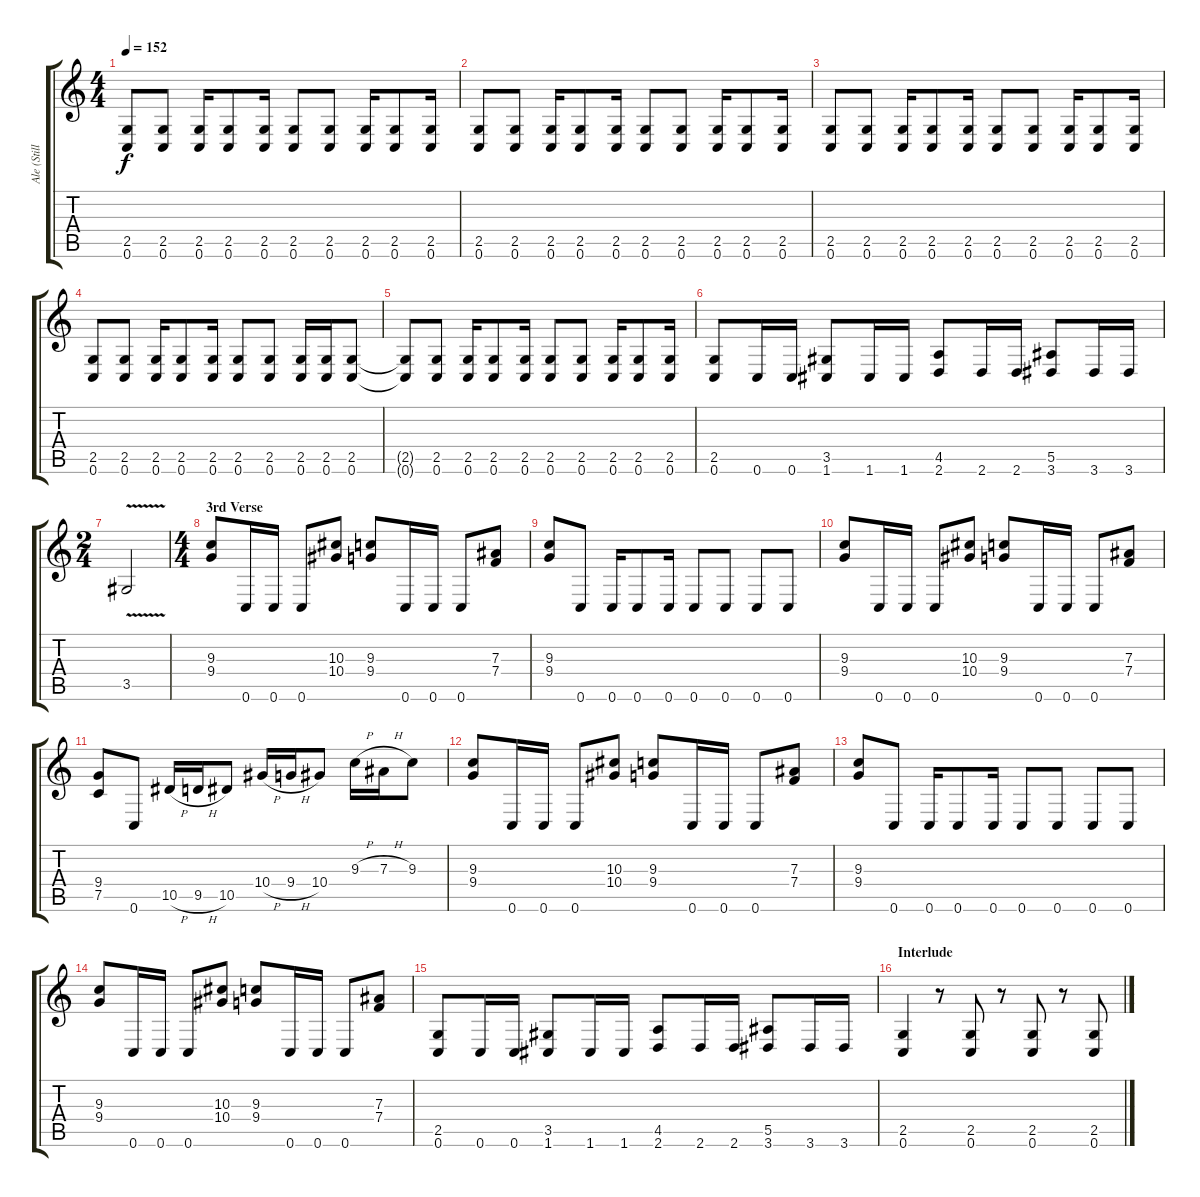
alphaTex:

\track ("Ale (Still on cd)" "Ale (Still") {instrument distortionguitar}
\staff {score tabs}
\tuning (C4 G3 Eb3 Bb2 F2 C2) {hide}
\ts (4 4)
\tempo 152
\clef g2
\ks c
(2.5 0.6).8{dy f} (2.5 0.6).8 (2.5 0.6).16 (2.5 0.6).8 (2.5 0.6).16 (2.5 0.6).8 (2.5 0.6).8 (2.5 0.6).16 (2.5 0.6).8 (2.5 0.6).16 |
(2.5 0.6).8 (2.5 0.6).8 (2.5 0.6).16 (2.5 0.6).8 (2.5 0.6).16 (2.5 0.6).8 (2.5 0.6).8 (2.5 0.6).16 (2.5 0.6).8 (2.5 0.6).16 |
(2.5 0.6).8 (2.5 0.6).8 (2.5 0.6).16 (2.5 0.6).8 (2.5 0.6).16 (2.5 0.6).8 (2.5 0.6).8 (2.5 0.6).16 (2.5 0.6).8 (2.5 0.6).16 |
(2.5 0.6).8 (2.5 0.6).8 (2.5 0.6).16 (2.5 0.6).8 (2.5 0.6).16 (2.5 0.6).8 (2.5 0.6).8 (2.5 0.6).16 (2.5 0.6).16 (2.5 0.6).8 |
(2.5{t} 0.6{t}).8 (2.5 0.6).8 (2.5 0.6).16 (2.5 0.6).8 (2.5 0.6).16 (2.5 0.6).8 (2.5 0.6).8 (2.5 0.6).16 (2.5 0.6).8 (2.5 0.6).16 |
(2.5 0.6).8 0.6.16 0.6.16 (3.5 1.6).8 1.6.16 1.6.16 (4.5 2.6).8 2.6.16 2.6.16 (5.5 3.6).8 3.6.16 3.6.16 |
\ts (2 4)
3.5{v}.2 |
\ts (4 4)
\section ("" "3rd Verse")
(9.3 9.4).8 0.6.16 0.6.16 0.6.8 (10.3 10.4).8 (9.3 9.4).8 0.6.16 0.6.16 0.6.8 (7.3 7.4).8 |
(9.3 9.4).8 0.6.8 0.6.16 0.6.8 0.6.16 0.6.8 0.6.8 0.6.8 0.6.8 |
(9.3 9.4).8 0.6.16 0.6.16 0.6.8 (10.3 10.4).8 (9.3 9.4).8 0.6.16 0.6.16 0.6.8 (7.3 7.4).8 |
(9.4 7.5).8 0.6.8 10.5{h}.16 9.5{h}.16 10.5.8 10.4{h}.16 9.4{h}.16 10.4.8 9.3{h}.16 7.3{h}.16 9.3.8 |
(9.3 9.4).8 0.6.16 0.6.16 0.6.8 (10.3 10.4).8 (9.3 9.4).8 0.6.16 0.6.16 0.6.8 (7.3 7.4).8 |
(9.3 9.4).8 0.6.8 0.6.16 0.6.8 0.6.16 0.6.8 0.6.8 0.6.8 0.6.8 |
(9.3 9.4).8 0.6.16 0.6.16 0.6.8 (10.3 10.4).8 (9.3 9.4).8 0.6.16 0.6.16 0.6.8 (7.3 7.4).8 |
(2.5 0.6).8 0.6.16 0.6.16 (3.5 1.6).8 1.6.16 1.6.16 (4.5 2.6).8 2.6.16 2.6.16 (5.5 3.6).8 3.6.16 3.6.16 |
\section ("" "Interlude")
(2.5 0.6).4 r.8 (2.5 0.6).8 r.8 (2.5 0.6).8 r.8 (2.5 0.6).8
